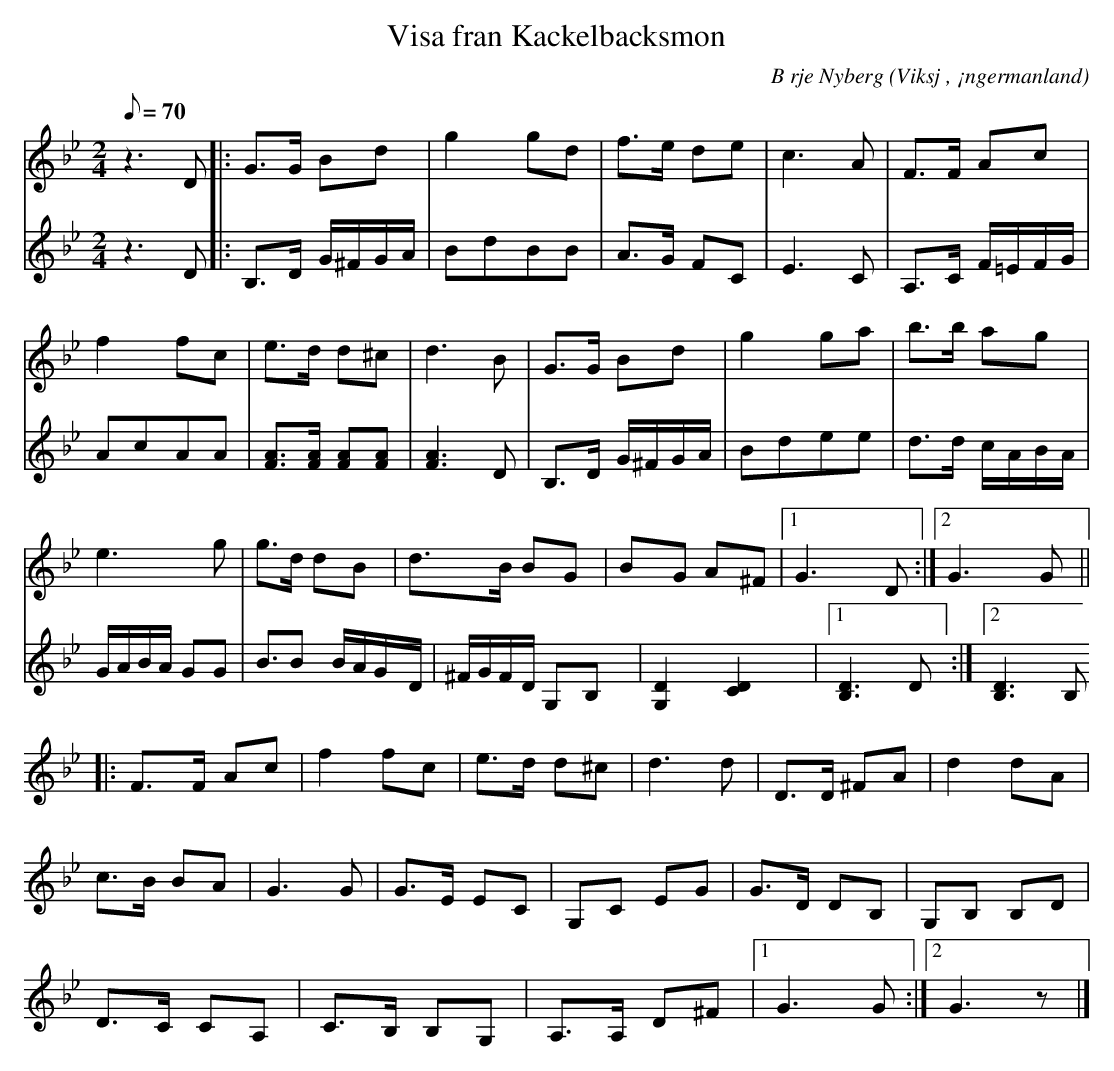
X:1
T:Visa fran Kackelbacksmon
C:B rje Nyberg
O:Viksj , ¡ngermanland
M:2/4
L:1/8
Q:70
K:Gm
V:1
z2> D2|: G>G Bd | g2 gd | f>e de | c2>A2 | F>F Ac |
f2 fc | e>d d^c | d2>B2 | G>G Bd |g2 ga | b>b ag |
e2> g2 | g>d dB |d>B BG |BG A^F |1 G2> D2 :|2 G2> G2 ||
|: F>F Ac | f2 fc | e>d d^c | d2>d2 | D>D ^FA | d2 dA |
c>B BA |G2> G2 | G>E EC | G,C EG | G>D DB, | G,B, B,D |
D>C CA, | C>B, B,G, | A,>A, D^F |1 G2> G2 :|2 G2> z2 |]
V:2
z2> D2 |: B,>D G/2^F/2G/2A/2 | BdBB | A>G FC | E2>C2 | A,>C F/2=E/2F/2G/2 |
AcAA | [AF]>[AF] [AF][AF] | [A2F2]> D2 | B,>D G/2^F/2G/2A/2 | Bdee | d>d c/2A/2B/2A/2 |
G/2A/2B/2A/2 GG | B>B2 B/2A/2G/2D/2 | ^F/2G/2F/2D/2 G,B, | [G,2D2] [C2D2] |1 [D2B,2]> D2 :|2 [D2B,2]> B,2 |]
